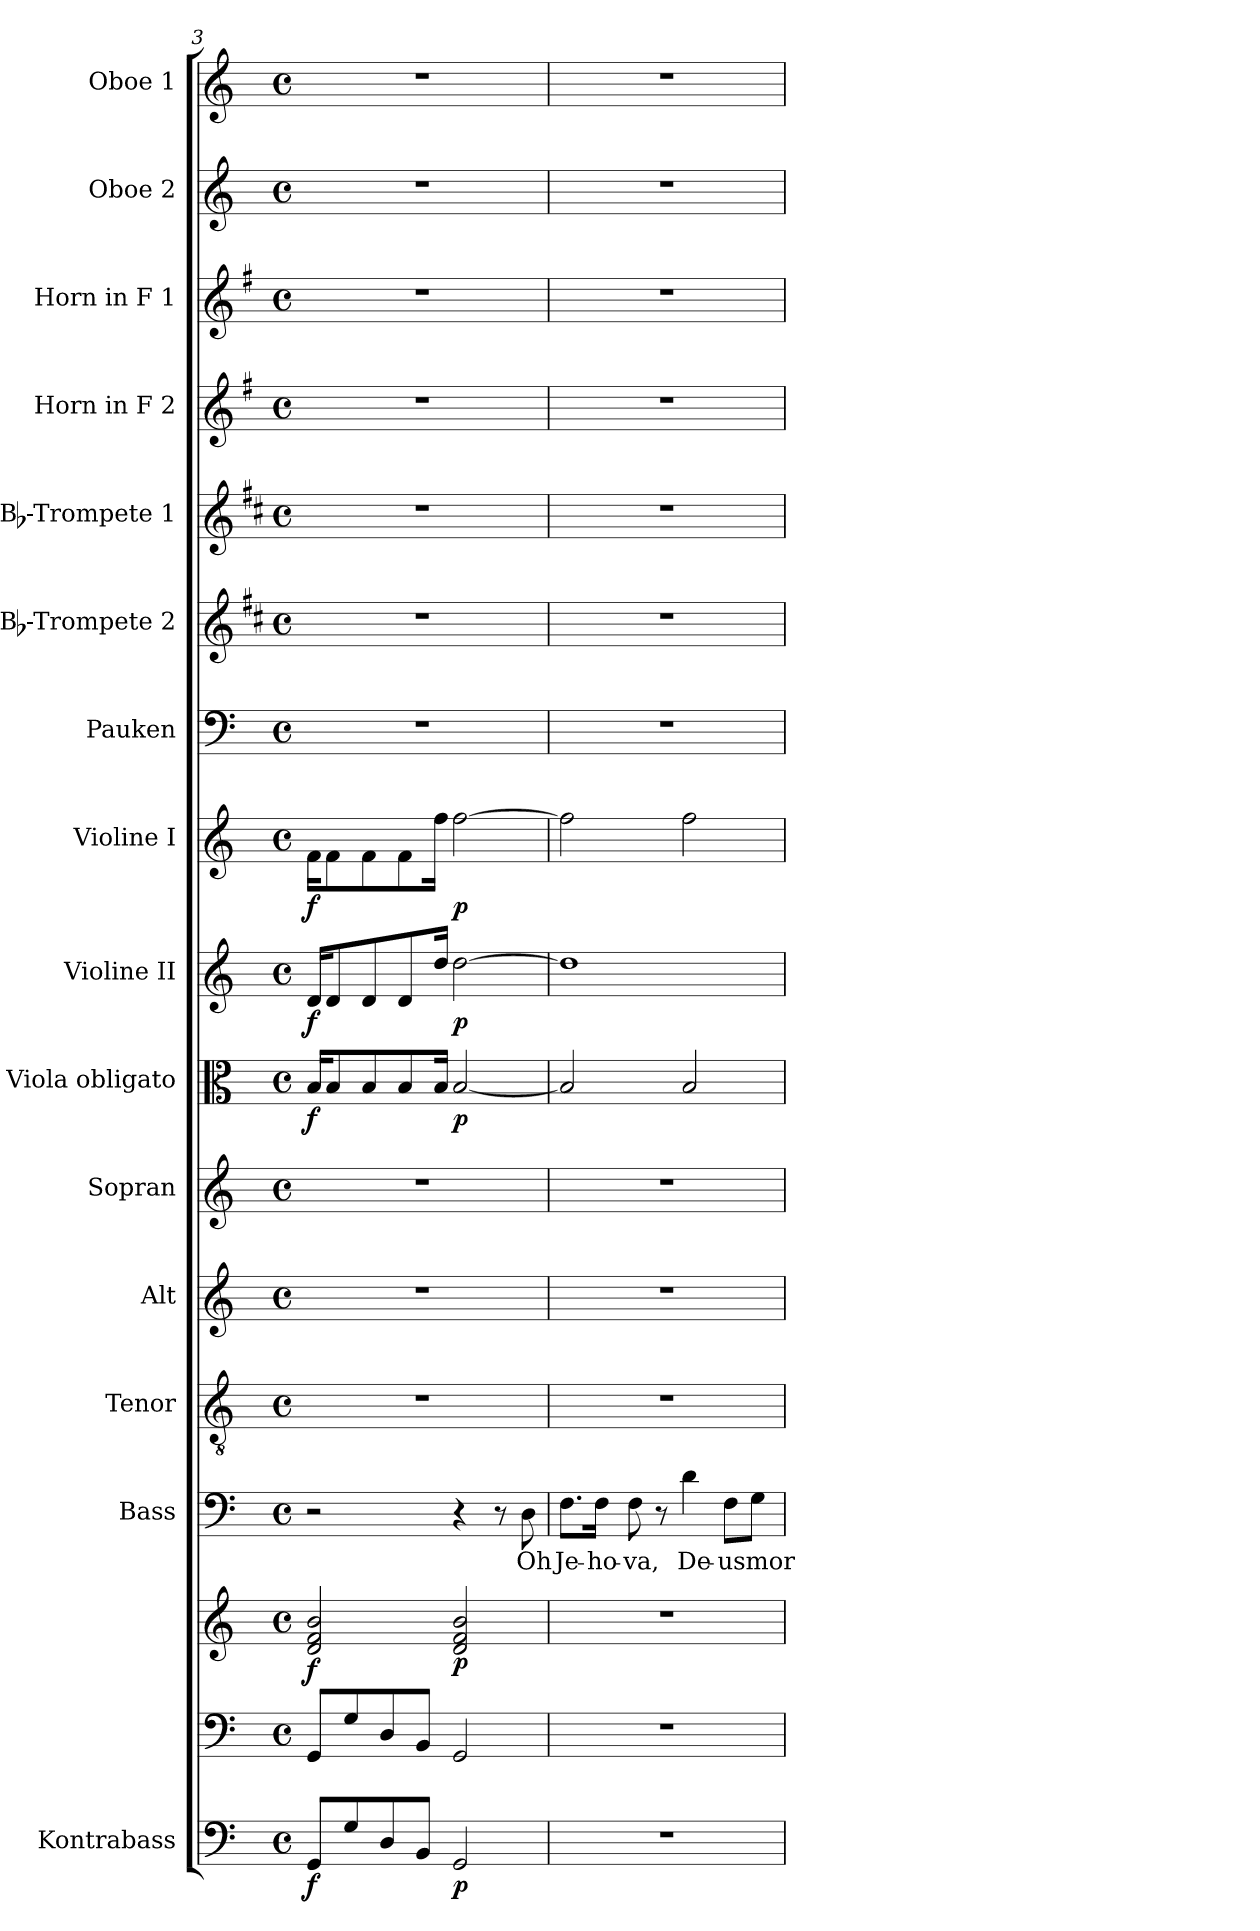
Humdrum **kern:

**kern	**dynam	**kern	**kern	**dynam	**kern	**text	**kern	**kern	**kern	**kern	**dynam	**kern	**dynam	**kern	**dynam	**kern	**kern	**kern	**kern	**kern	**kern	**kern
*part16	*part16	*part15	*part15	*part15	*part14	*part14	*part13	*part12	*part11	*part10	*part10	*part9	*part9	*part8	*part8	*part7	*part6	*part5	*part4	*part3	*part2	*part1
*staff17	*staff17	*staff16	*staff15	*staff15/16	*staff14	*staff14	*staff13	*staff12	*staff11	*staff10	*staff10	*staff9	*staff9	*staff8	*staff8	*staff7	*staff6	*staff5	*staff4	*staff3	*staff2	*staff1
*I"Kontrabass	*	*	*	*	*I"Bass	*	*I"Tenor	*I"Alt	*I"Sopran	*I"Viola obligato	*	*I"Violine II	*	*I"Violine I	*	*I"Pauken	*I"Bb-Trompete 2	*I"Bb-Trompete 1	*I"Horn in F 2	*I"Horn in F 1	*I"Oboe 2	*I"Oboe 1
*I'Kb.	*	*	*	*	*I'B.	*	*I'T.	*I'A.	*I'S.	*I'Vla.	*	*I'Vl. II	*	*I'Vl. I	*	*I'Pk.	*I'Bb Trp. 2	*I'Bb Trp. 1	*	*	*I'Ob. 2	*I'Ob. 1
*clefF4	*	*clefF4	*clefG2	*	*clefF4	*	*clefGv2	*clefG2	*clefG2	*clefC3	*	*clefG2	*	*clefG2	*	*clefF4	*clefG2	*clefG2	*clefG2	*clefG2	*clefG2	*clefG2
*ITrd7c12	*	*	*	*	*	*	*	*	*	*	*	*	*	*	*	*	*ITrd1c2	*ITrd1c2	*ITrd4c7	*ITrd4c7	*	*
*k[]	*	*k[]	*k[]	*	*k[]	*	*k[]	*k[]	*k[]	*k[]	*	*k[]	*	*k[]	*	*k[]	*k[]	*k[]	*k[]	*k[]	*k[]	*k[]
*C:	*	*C:	*C:	*	*C:	*	*C:	*C:	*C:	*C:	*	*C:	*	*C:	*	*C:	*C:	*C:	*C:	*C:	*C:	*C:
*M4/4	*	*M4/4	*M4/4	*	*M4/4	*	*M4/4	*M4/4	*M4/4	*M4/4	*	*M4/4	*	*M4/4	*	*M4/4	*M4/4	*M4/4	*M4/4	*M4/4	*M4/4	*M4/4
*met(c)	*	*met(c)	*met(c)	*	*met(c)	*	*met(c)	*met(c)	*met(c)	*met(c)	*	*met(c)	*	*met(c)	*	*met(c)	*met(c)	*met(c)	*met(c)	*met(c)	*met(c)	*met(c)
=3	=3	=3	=3	=3	=3	=3	=3	=3	=3	=3	=3	=3	=3	=3	=3	=3	=3	=3	=3	=3	=3	=3
!	!LO:DY:b	!	!	!LO:DY:b	!	!	!	!	!	!	!LO:DY:b	!	!LO:DY:b	!	!LO:DY:b	!	!	!	!	!	!	!
8GGG/L	f	8GG/L	2d/ 2f/ 2b/	f	2r	.	1r	1r	1r	16B/KL	f	16d/KL	f	16f\KL	f	1r	1r	1r	1r	1r	1r	1r
.	.	.	.	.	.	.	.	.	.	8B/	.	8d/	.	8f\	.	.	.	.	.	.	.	.
8GG/	.	8G/	.	.	.	.	.	.	.	.	.	.	.	.	.	.	.	.	.	.	.	.
.	.	.	.	.	.	.	.	.	.	8B/	.	8d/	.	8f\	.	.	.	.	.	.	.	.
8DD/	.	8D/	.	.	.	.	.	.	.	.	.	.	.	.	.	.	.	.	.	.	.	.
.	.	.	.	.	.	.	.	.	.	8B/	.	8d/	.	8f\	.	.	.	.	.	.	.	.
8BBB/J	.	8BB/J	.	.	.	.	.	.	.	.	.	.	.	.	.	.	.	.	.	.	.	.
.	.	.	.	.	.	.	.	.	.	16B/Jk	.	16dd/Jk	.	16ff\Jk	.	.	.	.	.	.	.	.
!	!LO:DY:b	!	!	!LO:DY:b	!	!	!	!	!	!	!LO:DY:b	!	!LO:DY:b	!	!LO:DY:b	!	!	!	!	!	!	!
2GGG/	p	2GG/	2d/ 2f/ 2b/	p	4r	.	.	.	.	[2B/	p	[2dd\	p	[2ff\	p	.	.	.	.	.	.	.
.	.	.	.	.	8r	.	.	.	.	.	.	.	.	.	.	.	.	.	.	.	.	.
!	!	!	!	!	!	!LO:LY:b	!	!	!	!	!	!	!	!	!	!	!	!	!	!	!	!
.	.	.	.	.	8D\	Oh	.	.	.	.	.	.	.	.	.	.	.	.	.	.	.	.
=4	=4	=4	=4	=4	=4	=4	=4	=4	=4	=4	=4	=4	=4	=4	=4	=4	=4	=4	=4	=4	=4	=4
!	!	!	!	!	!	!LO:LY:b	!	!	!	!	!	!	!	!	!	!	!	!	!	!	!	!
1r	.	1r	1r	.	8.F\L	Je-	1r	1r	1r	2B/]	.	1dd]	.	2ff\]	.	1r	1r	1r	1r	1r	1r	1r
!	!	!	!	!	!	!LO:LY:b	!	!	!	!	!	!	!	!	!	!	!	!	!	!	!	!
.	.	.	.	.	16F\Jk	-ho-	.	.	.	.	.	.	.	.	.	.	.	.	.	.	.	.
!	!	!	!	!	!	!LO:LY:b	!	!	!	!	!	!	!	!	!	!	!	!	!	!	!	!
.	.	.	.	.	8F\	-va,	.	.	.	.	.	.	.	.	.	.	.	.	.	.	.	.
.	.	.	.	.	8r	.	.	.	.	.	.	.	.	.	.	.	.	.	.	.	.	.
!	!	!	!	!	!	!LO:LY:b	!	!	!	!	!	!	!	!	!	!	!	!	!	!	!	!
.	.	.	.	.	4d\	De-	.	.	.	2B/	.	.	.	2ff\	.	.	.	.	.	.	.	.
!	!	!	!	!	!	!LO:LY:b	!	!	!	!	!	!	!	!	!	!	!	!	!	!	!	!
.	.	.	.	.	8F\L	-us	.	.	.	.	.	.	.	.	.	.	.	.	.	.	.	.
!	!	!	!	!	!	!LO:LY:b	!	!	!	!	!	!	!	!	!	!	!	!	!	!	!	!
.	.	.	.	.	8G\J	mor-	.	.	.	.	.	.	.	.	.	.	.	.	.	.	.	.
=	=	=	=	=	=	=	=	=	=	=	=	=	=	=	=	=	=	=	=	=	=	=
*-	*-	*-	*-	*-	*-	*-	*-	*-	*-	*-	*-	*-	*-	*-	*-	*-	*-	*-	*-	*-	*-	*-
